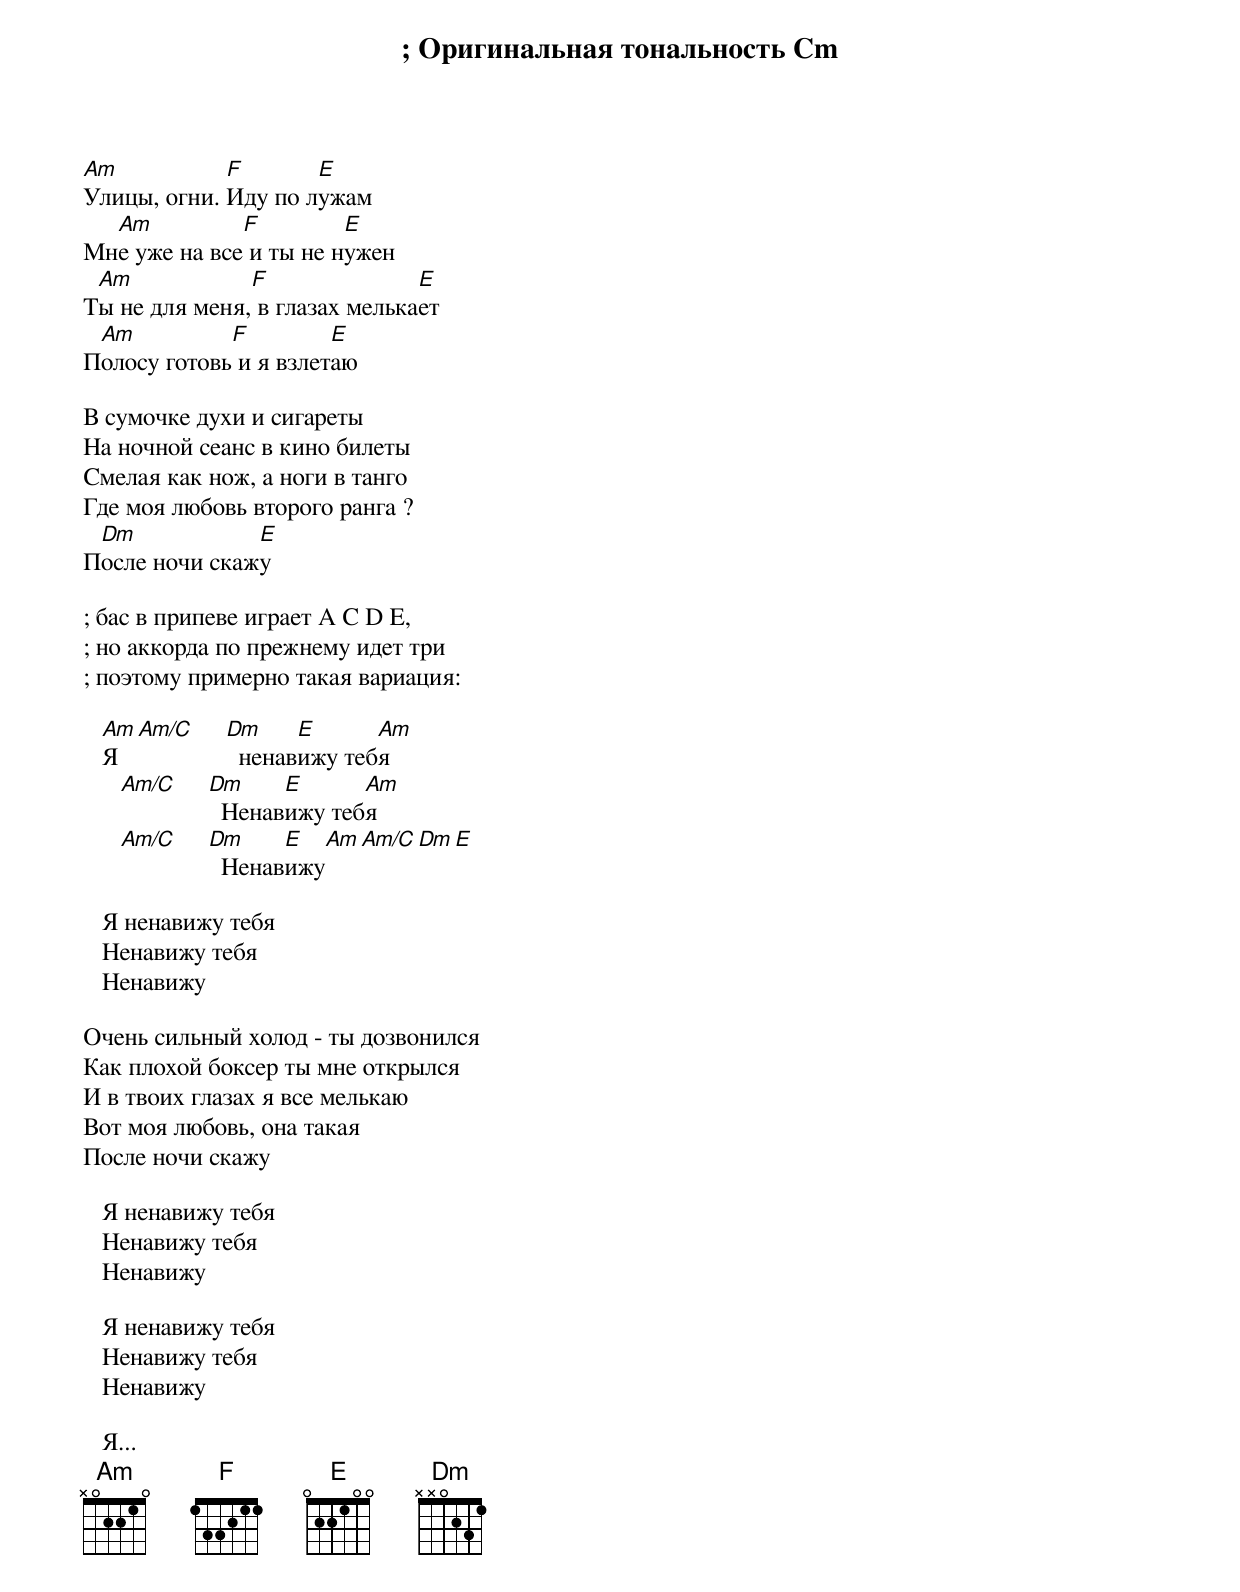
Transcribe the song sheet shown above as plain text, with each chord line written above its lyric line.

; Оригинальная тональность Cm

Am           F       E
Улицы, огни. Иду по лужам
  Am          F         E
Мне уже на все и ты не нужен
 Am            F               E
Ты не для меня, в глазах мелькает
 Am          F         E
Полосу готовь и я взлетаю

В сумочке духи и сигареты
На ночной сеанс в кино билеты
Смелая как нож, а ноги в танго
Где моя любовь второго ранга ?
 Dm            E
После ночи скажу

; бас в припеве играет A C D E,
; но аккорда по прежнему идет три
; поэтому примерно такая вариация:

   Am Am/C Dm     E      Am
   Я         ненавижу тебя
      Am/C Dm     E      Am
             Ненавижу тебя
      Am/C Dm     E      Am Am/C Dm  E
             Ненавижу

   Я ненавижу тебя
   Ненавижу тебя
   Ненавижу

Очень сильный холод - ты дозвонился
Как плохой боксер ты мне открылся
И в твоих глазах я все мелькаю
Вот моя любовь, она такая
После ночи скажу

   Я ненавижу тебя
   Ненавижу тебя
   Ненавижу

   Я ненавижу тебя
   Ненавижу тебя
   Ненавижу

   Я...
